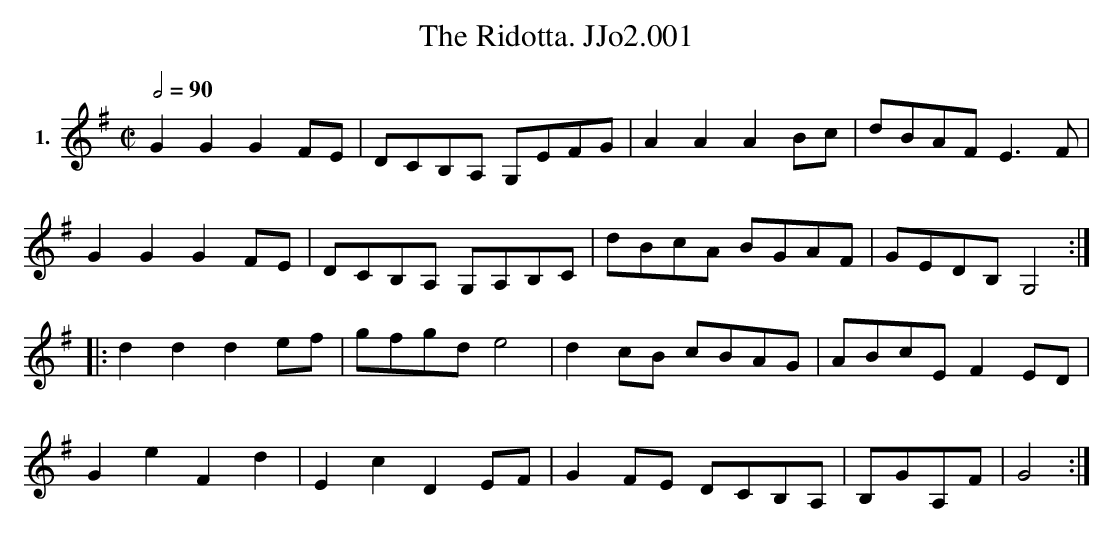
X:1
T:Ridotta. JJo2.001, The
Q:1/2=90
L:1/8
M:C|
K:G
V:1 clef=treble name="1."
[V:1] G2G2G2 FE|DCB,A, G,EFG|A2A2A2 Bc|dBAF E3F|
G2G2G2 FE|DCB,A, G,A,B,C|dBcA BGAF|GEDB, G,4 :|
|:d2d2d2 ef|gfgd e4|d2cB cBAG|ABcE F2 ED|
G2e2 F2d2|E2c2D2 EF|G2 FE DCB,A,|B,GA,F|G4 :|
